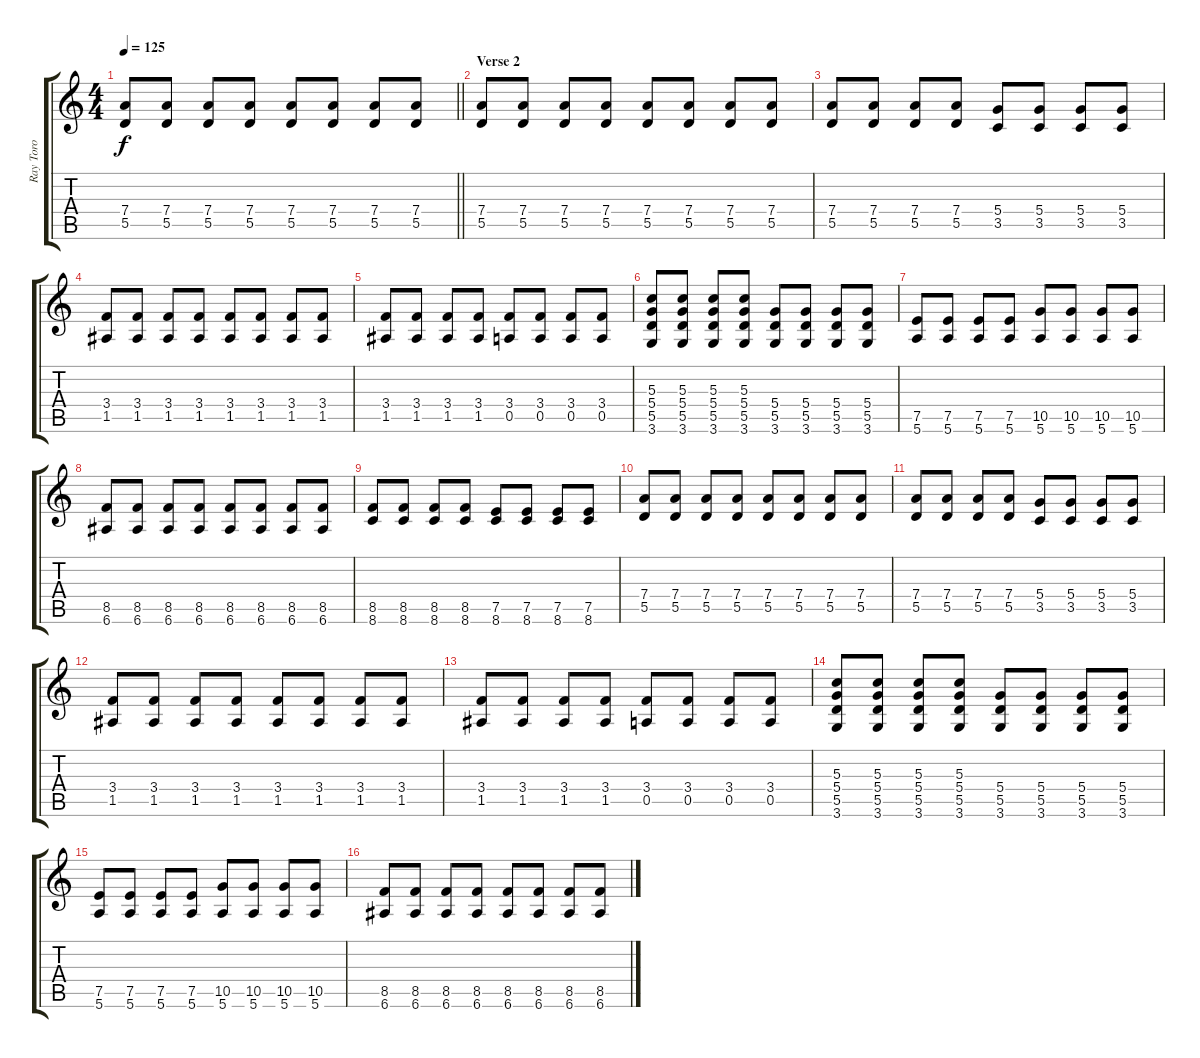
\track ("Ray Toro" "Ray Toro") {instrument overdrivenguitar}
\staff {score tabs}
\tuning (E4 B3 G3 D3 A2 E2) {hide}
\ts (4 4)
\tempo 125
\clef g2
\barLineRight lightlight
\ks c
(7.4 5.5).8{dy f} (7.4 5.5).8 (7.4 5.5).8 (7.4 5.5).8 (7.4 5.5).8 (7.4 5.5).8 (7.4 5.5).8 (7.4 5.5).8 |
\section ("" "Verse 2")
(7.4 5.5).8 (7.4 5.5).8 (7.4 5.5).8 (7.4 5.5).8 (7.4 5.5).8 (7.4 5.5).8 (7.4 5.5).8 (7.4 5.5).8 |
(7.4 5.5).8 (7.4 5.5).8 (7.4 5.5).8 (7.4 5.5).8 (5.4 3.5).8 (5.4 3.5).8 (5.4 3.5).8 (5.4 3.5).8 |
(3.4 1.5).8 (3.4 1.5).8 (3.4 1.5).8 (3.4 1.5).8 (3.4 1.5).8 (3.4 1.5).8 (3.4 1.5).8 (3.4 1.5).8 |
(3.4 1.5).8 (3.4 1.5).8 (3.4 1.5).8 (3.4 1.5).8 (3.4 0.5).8 (3.4 0.5).8 (3.4 0.5).8 (3.4 0.5).8 |
(5.3 5.4 5.5 3.6).8 (5.3 5.4 5.5 3.6).8 (5.3 5.4 5.5 3.6).8 (5.3 5.4 5.5 3.6).8 (5.4 5.5 3.6).8 (5.4 5.5 3.6).8 (5.4 5.5 3.6).8 (5.4 5.5 3.6).8 |
(7.5 5.6).8 (7.5 5.6).8 (7.5 5.6).8 (7.5 5.6).8 (10.5 5.6).8 (10.5 5.6).8 (10.5 5.6).8 (10.5 5.6).8 |
(8.5 6.6).8 (8.5 6.6).8 (8.5 6.6).8 (8.5 6.6).8 (8.5 6.6).8 (8.5 6.6).8 (8.5 6.6).8 (8.5 6.6).8 |
(8.5 8.6).8 (8.5 8.6).8 (8.5 8.6).8 (8.5 8.6).8 (7.5 8.6).8 (7.5 8.6).8 (7.5 8.6).8 (7.5 8.6).8 |
(7.4 5.5).8 (7.4 5.5).8 (7.4 5.5).8 (7.4 5.5).8 (7.4 5.5).8 (7.4 5.5).8 (7.4 5.5).8 (7.4 5.5).8 |
(7.4 5.5).8 (7.4 5.5).8 (7.4 5.5).8 (7.4 5.5).8 (5.4 3.5).8 (5.4 3.5).8 (5.4 3.5).8 (5.4 3.5).8 |
(3.4 1.5).8 (3.4 1.5).8 (3.4 1.5).8 (3.4 1.5).8 (3.4 1.5).8 (3.4 1.5).8 (3.4 1.5).8 (3.4 1.5).8 |
(3.4 1.5).8 (3.4 1.5).8 (3.4 1.5).8 (3.4 1.5).8 (3.4 0.5).8 (3.4 0.5).8 (3.4 0.5).8 (3.4 0.5).8 |
(5.3 5.4 5.5 3.6).8 (5.3 5.4 5.5 3.6).8 (5.3 5.4 5.5 3.6).8 (5.3 5.4 5.5 3.6).8 (5.4 5.5 3.6).8 (5.4 5.5 3.6).8 (5.4 5.5 3.6).8 (5.4 5.5 3.6).8 |
(7.5 5.6).8 (7.5 5.6).8 (7.5 5.6).8 (7.5 5.6).8 (10.5 5.6).8 (10.5 5.6).8 (10.5 5.6).8 (10.5 5.6).8 |
(8.5 6.6).8 (8.5 6.6).8 (8.5 6.6).8 (8.5 6.6).8 (8.5 6.6).8 (8.5 6.6).8 (8.5 6.6).8 (8.5 6.6).8
